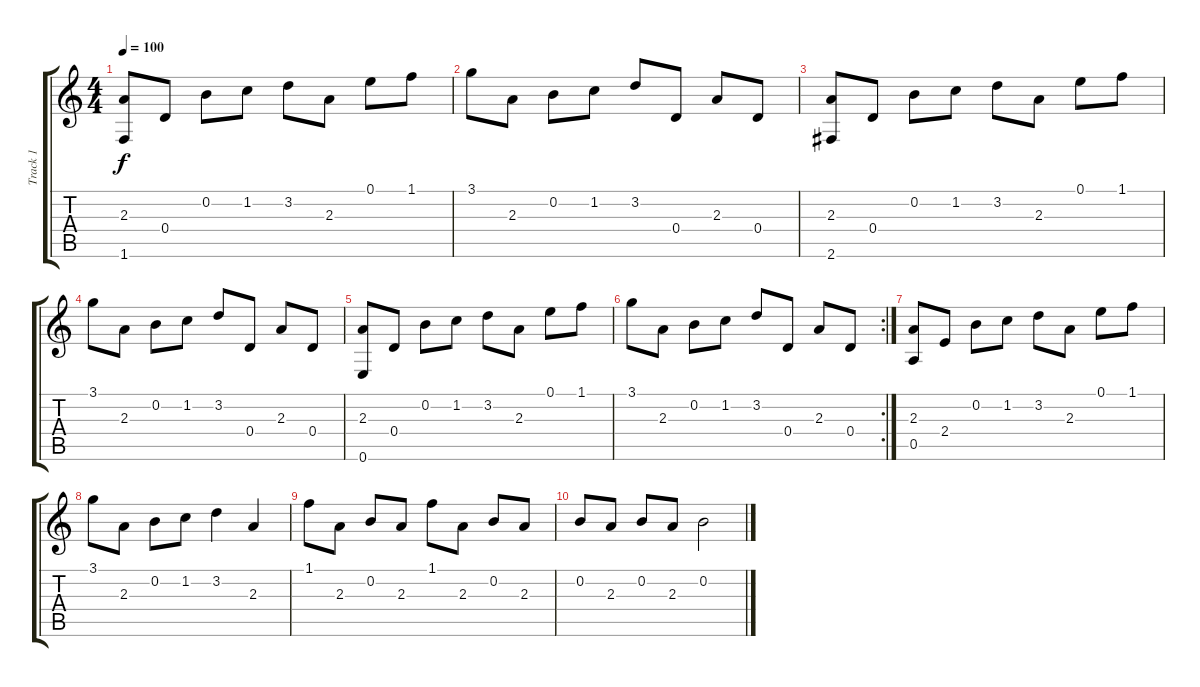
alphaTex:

\track ("Track 1" "Track 1") {instrument acousticguitarsteel}
\staff {score tabs}
\tuning (E4 B3 G3 D3 A2 E2) {hide}
\ts (4 4)
\tempo 100
\clef g2
\ks c
(2.3 1.6).8{dy f} 0.4.8 0.2.8 1.2.8 3.2.8 2.3.8 0.1.8 1.1.8 |
3.1.8 2.3.8 0.2.8 1.2.8 3.2.8 0.4.8 2.3.8 0.4.8 |
(2.3 2.6).8 0.4.8 0.2.8 1.2.8 3.2.8 2.3.8 0.1.8 1.1.8 |
3.1.8 2.3.8 0.2.8 1.2.8 3.2.8 0.4.8 2.3.8 0.4.8 |
(2.3 0.6).8 0.4.8 0.2.8 1.2.8 3.2.8 2.3.8 0.1.8 1.1.8 |
\rc 2
3.1.8 2.3.8 0.2.8 1.2.8 3.2.8 0.4.8 2.3.8 0.4.8 |
(2.3 0.5).8 2.4.8 0.2.8 1.2.8 3.2.8 2.3.8 0.1.8 1.1.8 |
3.1.8 2.3.8 0.2.8 1.2.8 3.2.4 2.3.4 |
1.1.8 2.3.8 0.2.8 2.3.8 1.1.8 2.3.8 0.2.8 2.3.8 |
0.2.8 2.3.8 0.2.8 2.3.8 0.2.2
